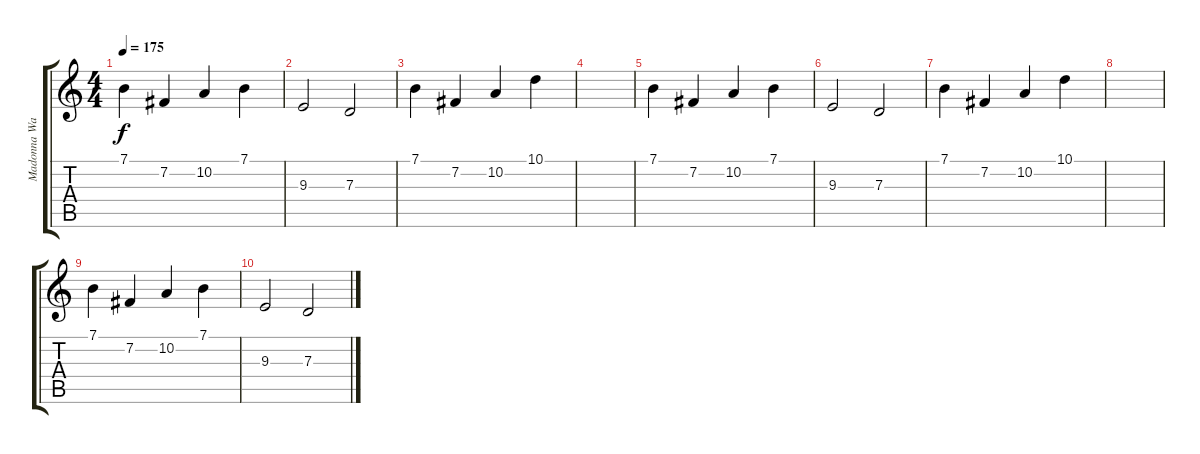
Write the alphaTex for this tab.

\track ("Madonna Wayne Gacy" "Madonna Wa") {instrument tremolostrings}
\staff {score tabs}
\tuning (E4 B3 G3 D3 A2 E2) {hide}
\ts (4 4)
\tempo 175
\clef g2
\ks c
7.1.4{dy f} 7.2.4 10.2.4 7.1.4 |
9.3.2 7.3.2 |
7.1.4 7.2.4 10.2.4 10.1.4 |
|
7.1.4 7.2.4 10.2.4 7.1.4 |
9.3.2 7.3.2 |
7.1.4 7.2.4 10.2.4 10.1.4 |
|
7.1.4 7.2.4 10.2.4 7.1.4 |
9.3.2 7.3.2
